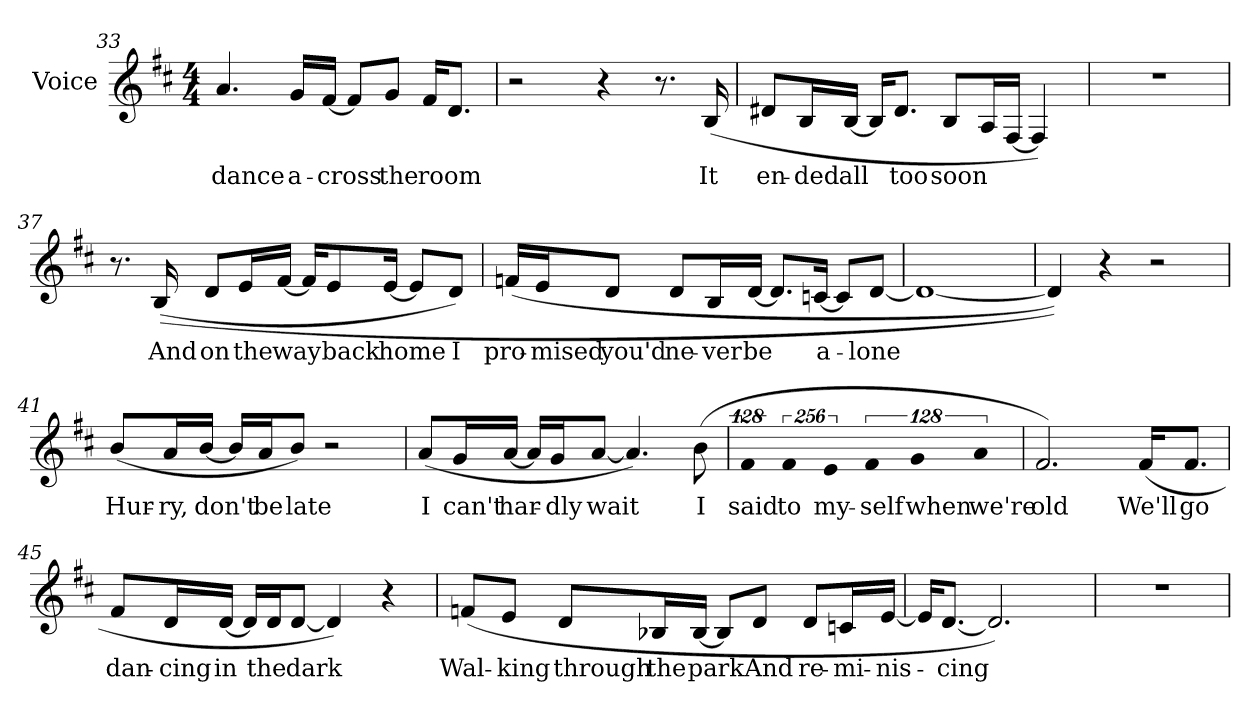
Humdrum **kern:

**kern	**text
*part1	*part1
*staff1	*staff1
*I"Voice	*
*I'Voice	*
!!LO:LB:g=z
*clefG2	*
*k[f#c#]	*
*D:	*
*M4/4	*
=33	=33
!	!LO:LY:b:color=#000000
4.ai/	dance
!	!LO:LY:b:color=#000000
16gi/LL	a-
!	!LO:LY:b:color=#000000
[16f#i/JJ	-cross
8f#i/L]	.
!	!LO:LY:b:color=#000000
8gi/J	the
!	!LO:LY:b:color=#000000
16f#i/KL	room
8.di/J	.
=34	=34
2r	.
4r	.
8.r	.
!	!LO:LY:b:color=#000000
(16Bi/	It
=35	=35
!	!LO:LY:b:color=#000000
8d#Xi/L	en-
!	!LO:LY:b:color=#000000
16Bi/L	-ded
!	!LO:LY:b:color=#000000
[16Bi/JJ	all
16Bi/KL]	.
!	!LO:LY:b:color=#000000
8.d#i/J	too
!	!LO:LY:b:color=#000000
8Bi/L	soon
16Ai/L	.
[16F#i/JJ	.
4F#i/])	.
=36	=36
1r	.
!!LO:LB:g=z
=37	=37
8.r	.
!	!LO:LY:b:color=#000000
((16Bi/	And
!	!LO:LY:b:color=#000000
8di/L	on
!	!LO:LY:b:color=#000000
16ei/L	the
!	!LO:LY:b:color=#000000
[16f#i/JJ	way
16f#i/KL]	.
!	!LO:LY:b:color=#000000
8ei/	back
!	!LO:LY:b:color=#000000
[16ei/Jk	home
8ei/L]	.
!	!LO:LY:b:color=#000000
8di/J)	I
=38	=38
!	!LO:LY:b:color=#000000
(16fni/LL	pro-
!	!LO:LY:b:color=#000000
16ei/J	-mised
!	!LO:LY:b:color=#000000
8di/J	you'd
!	!LO:LY:b:color=#000000
8di/L	ne-
!	!LO:LY:b:color=#000000
16Bi/L	-ver
!	!LO:LY:b:color=#000000
[16di/JJ	be
8.di/L]	.
!	!LO:LY:b:color=#000000
[16cni/Jk	a-
8ci/L]	.
!	!LO:LY:b:color=#000000
[8di/J	-lone
=39	=39
1di_	.
!!LO:PB:g=z
=40	=40
4di/]))	.
4r	.
2r	.
=41	=41
!	!LO:LY:b:color=#000000
(8bi/L	Hur-
!	!LO:LY:b:color=#000000
16ai/L	-ry,
!	!LO:LY:b:color=#000000
[16bi/JJ	don't
16bi/LL]	.
!	!LO:LY:b:color=#000000
16ai/J	be
!	!LO:LY:b:color=#000000
8bi/J)	late
2r	.
=42	=42
!	!LO:LY:b:color=#000000
(8ai/L	I
!	!LO:LY:b:color=#000000
16gi/L	can't
!	!LO:LY:b:color=#000000
[16ai/JJ	har-
16ai/LL]	.
!	!LO:LY:b:color=#000000
16gi/J	-dly
!	!LO:LY:b:color=#000000
[8ai/J	wait
4.ai/])	.
!	!LO:LY:b:color=#000000
(8bi\	I
=43	=43
!LO:N:vis=4	!
!	!LO:LY:b:color=#000000
512%85f#i/	said
!LO:N:vis=4	!
!	!LO:LY:b:color=#000000
1024%171f#i/	to
!LO:N:vis=4	!
!	!LO:LY:b:color=#000000
1024%171ei/	my-
!LO:N:vis=4	!
!	!LO:LY:b:color=#000000
512%85f#i/	-self
!LO:N:vis=4	!
!	!LO:LY:b:color=#000000
1024%171gi/	when
!LO:N:vis=4	!
!	!LO:LY:b:color=#000000
1024%171ai/	we're
!!LO:LB:g=z
=44	=44
!	!LO:LY:b:color=#000000
2.f#i/)	old
!	!LO:LY:b:color=#000000
(16f#i/KL	We'll
!	!LO:LY:b:color=#000000
8.f#i/J	go
=45	=45
!	!LO:LY:b:color=#000000
8f#i/L	dan-
!	!LO:LY:b:color=#000000
16di/L	-cing
!	!LO:LY:b:color=#000000
[16di/JJ	in
16di/LL]	.
!	!LO:LY:b:color=#000000
16di/J	the
!	!LO:LY:b:color=#000000
[8di/J	dark
4di/])	.
4r	.
=46	=46
!	!LO:LY:b:color=#000000
(8fni/L	Wal-
!	!LO:LY:b:color=#000000
8ei/J	-king
!	!LO:LY:b:color=#000000
8di/L	through
!	!LO:LY:b:color=#000000
16B-Xi/L	the
!	!LO:LY:b:color=#000000
[16B-i/JJ	park
8B-i/L]	.
!	!LO:LY:b:color=#000000
8di/J	And
!	!LO:LY:b:color=#000000
8di/L	re-
!	!LO:LY:b:color=#000000
16cni/L	-mi-
!	!LO:LY:b:color=#000000
[16ei/JJ	-nis-
!!LO:LB:g=z
=47	=47
16ei/KL]	.
!	!LO:LY:b:color=#000000
[8.di/J	-cing
2.di/])	.
=48	=48
1r	.
=	=
*-	*-
